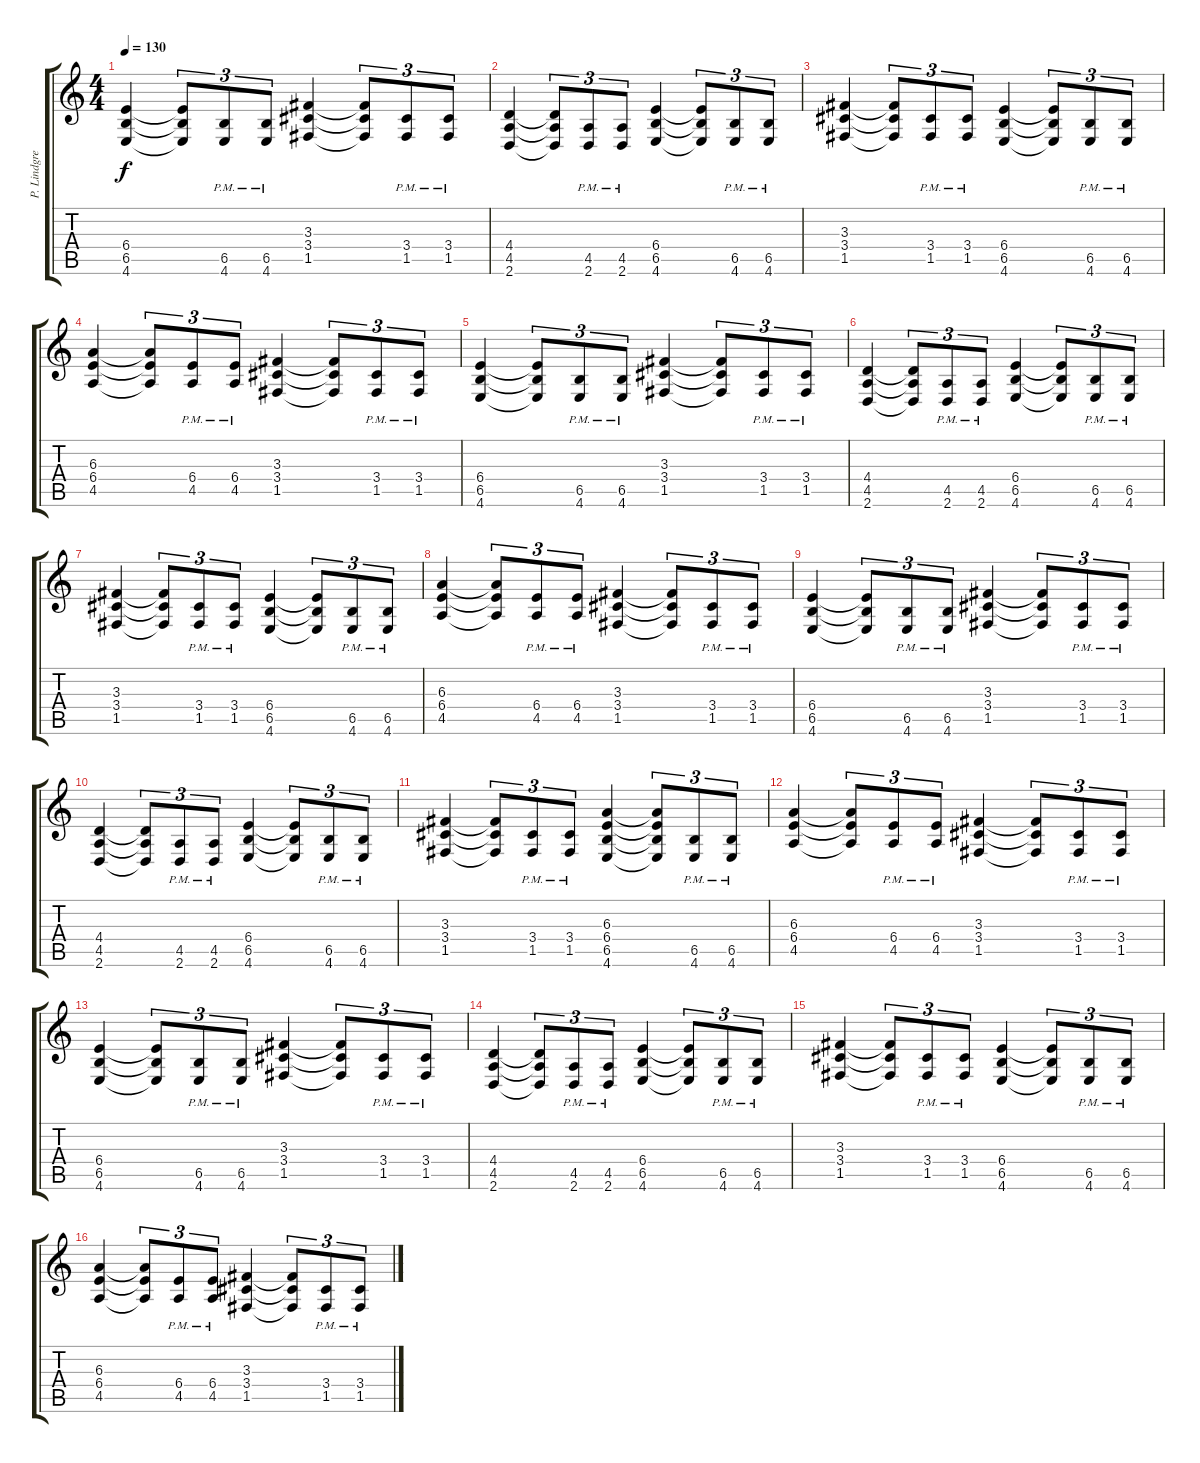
\track ("P. Lindgren (rhythm guitar)" "P. Lindgre") {instrument distortionguitar}
\staff {score tabs}
\tuning (C4 G3 Eb3 Bb2 F2 C2) {hide}
\ts (4 4)
\tempo 130
\clef g2
\ks c
(6.4 6.5 4.6).4{dy f} (6.4{t} 6.5{t} 4.6{t}).8{tu (3 2)} (6.5{pm} 4.6{pm}).8{tu (3 2)} (6.5{pm} 4.6{pm}).8{tu (3 2)} (3.3 3.4 1.5).4 (3.3{t} 3.4{t} 1.5{t}).8{tu (3 2)} (3.4{pm} 1.5{pm}).8{tu (3 2)} (3.4{pm} 1.5{pm}).8{tu (3 2)} |
(4.4 4.5 2.6).4 (4.4{t} 4.5{t} 2.6{t}).8{tu (3 2)} (4.5{pm} 2.6{pm}).8{tu (3 2)} (4.5{pm} 2.6{pm}).8{tu (3 2)} (6.4 6.5 4.6).4 (6.4{t} 6.5{t} 4.6{t}).8{tu (3 2)} (6.5{pm} 4.6{pm}).8{tu (3 2)} (6.5{pm} 4.6{pm}).8{tu (3 2)} |
(3.3 3.4 1.5).4 (3.3{t} 3.4{t} 1.5{t}).8{tu (3 2)} (3.4{pm} 1.5{pm}).8{tu (3 2)} (3.4{pm} 1.5{pm}).8{tu (3 2)} (6.4 6.5 4.6).4 (6.4{t} 6.5{t} 4.6{t}).8{tu (3 2)} (6.5{pm} 4.6{pm}).8{tu (3 2)} (6.5{pm} 4.6{pm}).8{tu (3 2)} |
(6.3 6.4 4.5).4 (6.3{t} 6.4{t} 4.5{t}).8{tu (3 2)} (6.4{pm} 4.5{pm}).8{tu (3 2)} (6.4{pm} 4.5{pm}).8{tu (3 2)} (3.3 3.4 1.5).4 (3.3{t} 3.4{t} 1.5{t}).8{tu (3 2)} (3.4{pm} 1.5{pm}).8{tu (3 2)} (3.4{pm} 1.5{pm}).8{tu (3 2)} |
(6.4 6.5 4.6).4 (6.4{t} 6.5{t} 4.6{t}).8{tu (3 2)} (6.5{pm} 4.6{pm}).8{tu (3 2)} (6.5{pm} 4.6{pm}).8{tu (3 2)} (3.3 3.4 1.5).4 (3.3{t} 3.4{t} 1.5{t}).8{tu (3 2)} (3.4{pm} 1.5{pm}).8{tu (3 2)} (3.4{pm} 1.5{pm}).8{tu (3 2)} |
(4.4 4.5 2.6).4 (4.4{t} 4.5{t} 2.6{t}).8{tu (3 2)} (4.5{pm} 2.6{pm}).8{tu (3 2)} (4.5{pm} 2.6{pm}).8{tu (3 2)} (6.4 6.5 4.6).4 (6.4{t} 6.5{t} 4.6{t}).8{tu (3 2)} (6.5{pm} 4.6{pm}).8{tu (3 2)} (6.5{pm} 4.6{pm}).8{tu (3 2)} |
(3.3 3.4 1.5).4 (3.3{t} 3.4{t} 1.5{t}).8{tu (3 2)} (3.4{pm} 1.5{pm}).8{tu (3 2)} (3.4{pm} 1.5{pm}).8{tu (3 2)} (6.4 6.5 4.6).4 (6.4{t} 6.5{t} 4.6{t}).8{tu (3 2)} (6.5{pm} 4.6{pm}).8{tu (3 2)} (6.5{pm} 4.6{pm}).8{tu (3 2)} |
(6.3 6.4 4.5).4 (6.3{t} 6.4{t} 4.5{t}).8{tu (3 2)} (6.4{pm} 4.5{pm}).8{tu (3 2)} (6.4{pm} 4.5{pm}).8{tu (3 2)} (3.3 3.4 1.5).4 (3.3{t} 3.4{t} 1.5{t}).8{tu (3 2)} (3.4{pm} 1.5{pm}).8{tu (3 2)} (3.4{pm} 1.5{pm}).8{tu (3 2)} |
(6.4 6.5 4.6).4 (6.4{t} 6.5{t} 4.6{t}).8{tu (3 2)} (6.5{pm} 4.6{pm}).8{tu (3 2)} (6.5{pm} 4.6{pm}).8{tu (3 2)} (3.3 3.4 1.5).4 (3.3{t} 3.4{t} 1.5{t}).8{tu (3 2)} (3.4{pm} 1.5{pm}).8{tu (3 2)} (3.4{pm} 1.5{pm}).8{tu (3 2)} |
(4.4 4.5 2.6).4 (4.4{t} 4.5{t} 2.6{t}).8{tu (3 2)} (4.5{pm} 2.6{pm}).8{tu (3 2)} (4.5{pm} 2.6{pm}).8{tu (3 2)} (6.4 6.5 4.6).4 (6.4{t} 6.5{t} 4.6{t}).8{tu (3 2)} (6.5{pm} 4.6{pm}).8{tu (3 2)} (6.5{pm} 4.6{pm}).8{tu (3 2)} |
(3.3 3.4 1.5).4 (3.3{t} 3.4{t} 1.5{t}).8{tu (3 2)} (3.4{pm} 1.5{pm}).8{tu (3 2)} (3.4{pm} 1.5{pm}).8{tu (3 2)} (6.3 6.4 6.5 4.6).4 (6.3{t} 6.4{t} 6.5{t} 4.6{t}).8{tu (3 2)} (6.5{pm} 4.6{pm}).8{tu (3 2)} (6.5{pm} 4.6{pm}).8{tu (3 2)} |
(6.3 6.4 4.5).4 (6.3{t} 6.4{t} 4.5{t}).8{tu (3 2)} (6.4{pm} 4.5{pm}).8{tu (3 2)} (6.4{pm} 4.5{pm}).8{tu (3 2)} (3.3 3.4 1.5).4 (3.3{t} 3.4{t} 1.5{t}).8{tu (3 2)} (3.4{pm} 1.5{pm}).8{tu (3 2)} (3.4{pm} 1.5{pm}).8{tu (3 2)} |
(6.4 6.5 4.6).4 (6.4{t} 6.5{t} 4.6{t}).8{tu (3 2)} (6.5{pm} 4.6{pm}).8{tu (3 2)} (6.5{pm} 4.6{pm}).8{tu (3 2)} (3.3 3.4 1.5).4 (3.3{t} 3.4{t} 1.5{t}).8{tu (3 2)} (3.4{pm} 1.5{pm}).8{tu (3 2)} (3.4{pm} 1.5{pm}).8{tu (3 2)} |
(4.4 4.5 2.6).4 (4.4{t} 4.5{t} 2.6{t}).8{tu (3 2)} (4.5{pm} 2.6{pm}).8{tu (3 2)} (4.5{pm} 2.6{pm}).8{tu (3 2)} (6.4 6.5 4.6).4 (6.4{t} 6.5{t} 4.6{t}).8{tu (3 2)} (6.5{pm} 4.6{pm}).8{tu (3 2)} (6.5{pm} 4.6{pm}).8{tu (3 2)} |
(3.3 3.4 1.5).4 (3.3{t} 3.4{t} 1.5{t}).8{tu (3 2)} (3.4{pm} 1.5{pm}).8{tu (3 2)} (3.4{pm} 1.5{pm}).8{tu (3 2)} (6.4 6.5 4.6).4 (6.4{t} 6.5{t} 4.6{t}).8{tu (3 2)} (6.5{pm} 4.6{pm}).8{tu (3 2)} (6.5{pm} 4.6{pm}).8{tu (3 2)} |
(6.3 6.4 4.5).4 (6.3{t} 6.4{t} 4.5{t}).8{tu (3 2)} (6.4{pm} 4.5{pm}).8{tu (3 2)} (6.4{pm} 4.5{pm}).8{tu (3 2)} (3.3 3.4 1.5).4 (3.3{t} 3.4{t} 1.5{t}).8{tu (3 2)} (3.4{pm} 1.5{pm}).8{tu (3 2)} (3.4{pm} 1.5{pm}).8{tu (3 2)}
